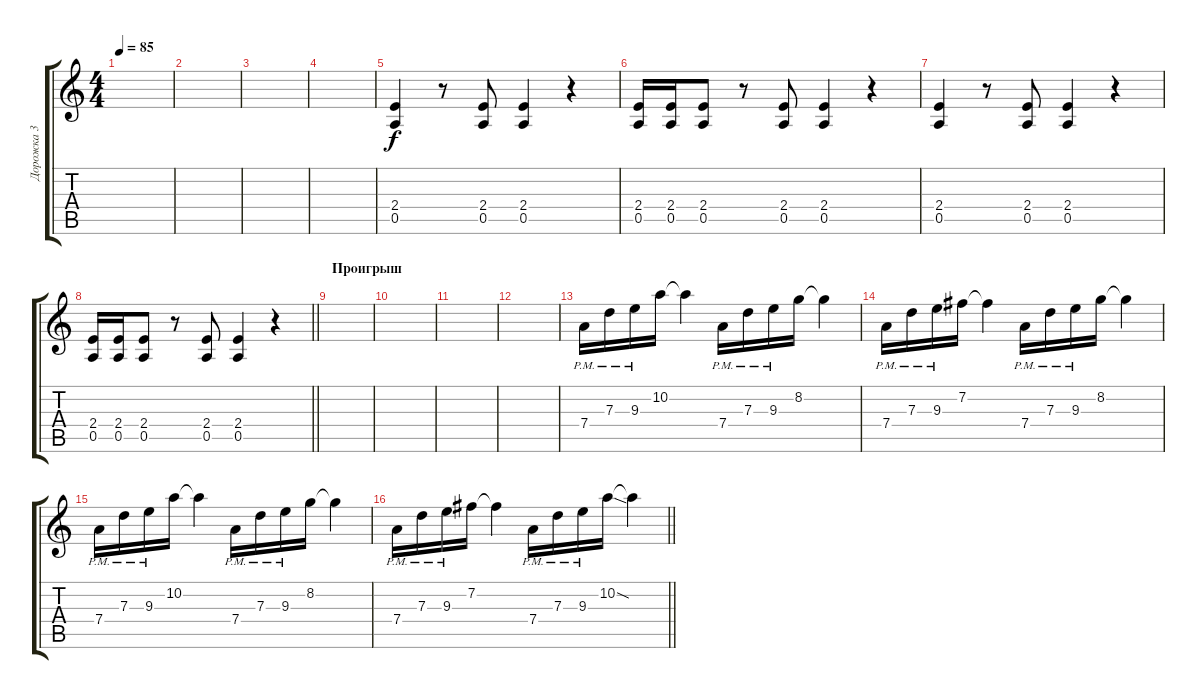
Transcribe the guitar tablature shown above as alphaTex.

\track ("Дорожка 3" "Дорожка 3") {instrument distortionguitar}
\staff {score tabs}
\tuning (E4 B3 G3 D3 A2 E2) {hide}
\ts (4 4)
\tempo 85
\clef g2
\ks c
|
|
|
|
(2.4 0.5).4 r.8 (2.4 0.5).8 (2.4 0.5).4 r.4 |
(2.4 0.5).16 (2.4 0.5).16 (2.4 0.5).8 r.8 (2.4 0.5).8 (2.4 0.5).4 r.4 |
(2.4 0.5).4 r.8 (2.4 0.5).8 (2.4 0.5).4 r.4 |
\barLineRight lightlight
(2.4 0.5).16 (2.4 0.5).16 (2.4 0.5).8 r.8 (2.4 0.5).8 (2.4 0.5).4 r.4 |
\section ("" "Проигрыш")
|
|
|
|
7.4{pm}.16 7.3{pm}.16 9.3{pm}.16 10.2.16 10.2{t}.4 7.4{pm}.16 7.3{pm}.16 9.3{pm}.16 8.2.16 8.2{t}.4 |
7.4{pm}.16 7.3{pm}.16 9.3{pm}.16 7.2.16 7.2{t}.4 7.4{pm}.16 7.3{pm}.16 9.3{pm}.16 8.2.16 8.2{t}.4 |
7.4{pm}.16 7.3{pm}.16 9.3{pm}.16 10.2.16 10.2{t}.4 7.4{pm}.16 7.3{pm}.16 9.3{pm}.16 8.2.16 8.2{t}.4 |
\barLineRight lightlight
7.4{pm}.16 7.3{pm}.16 9.3{pm}.16 7.2.16 7.2{t}.4 7.4{pm}.16 7.3{pm}.16 9.3{pm}.16 10.2{sod}.16 10.2{t}.4
